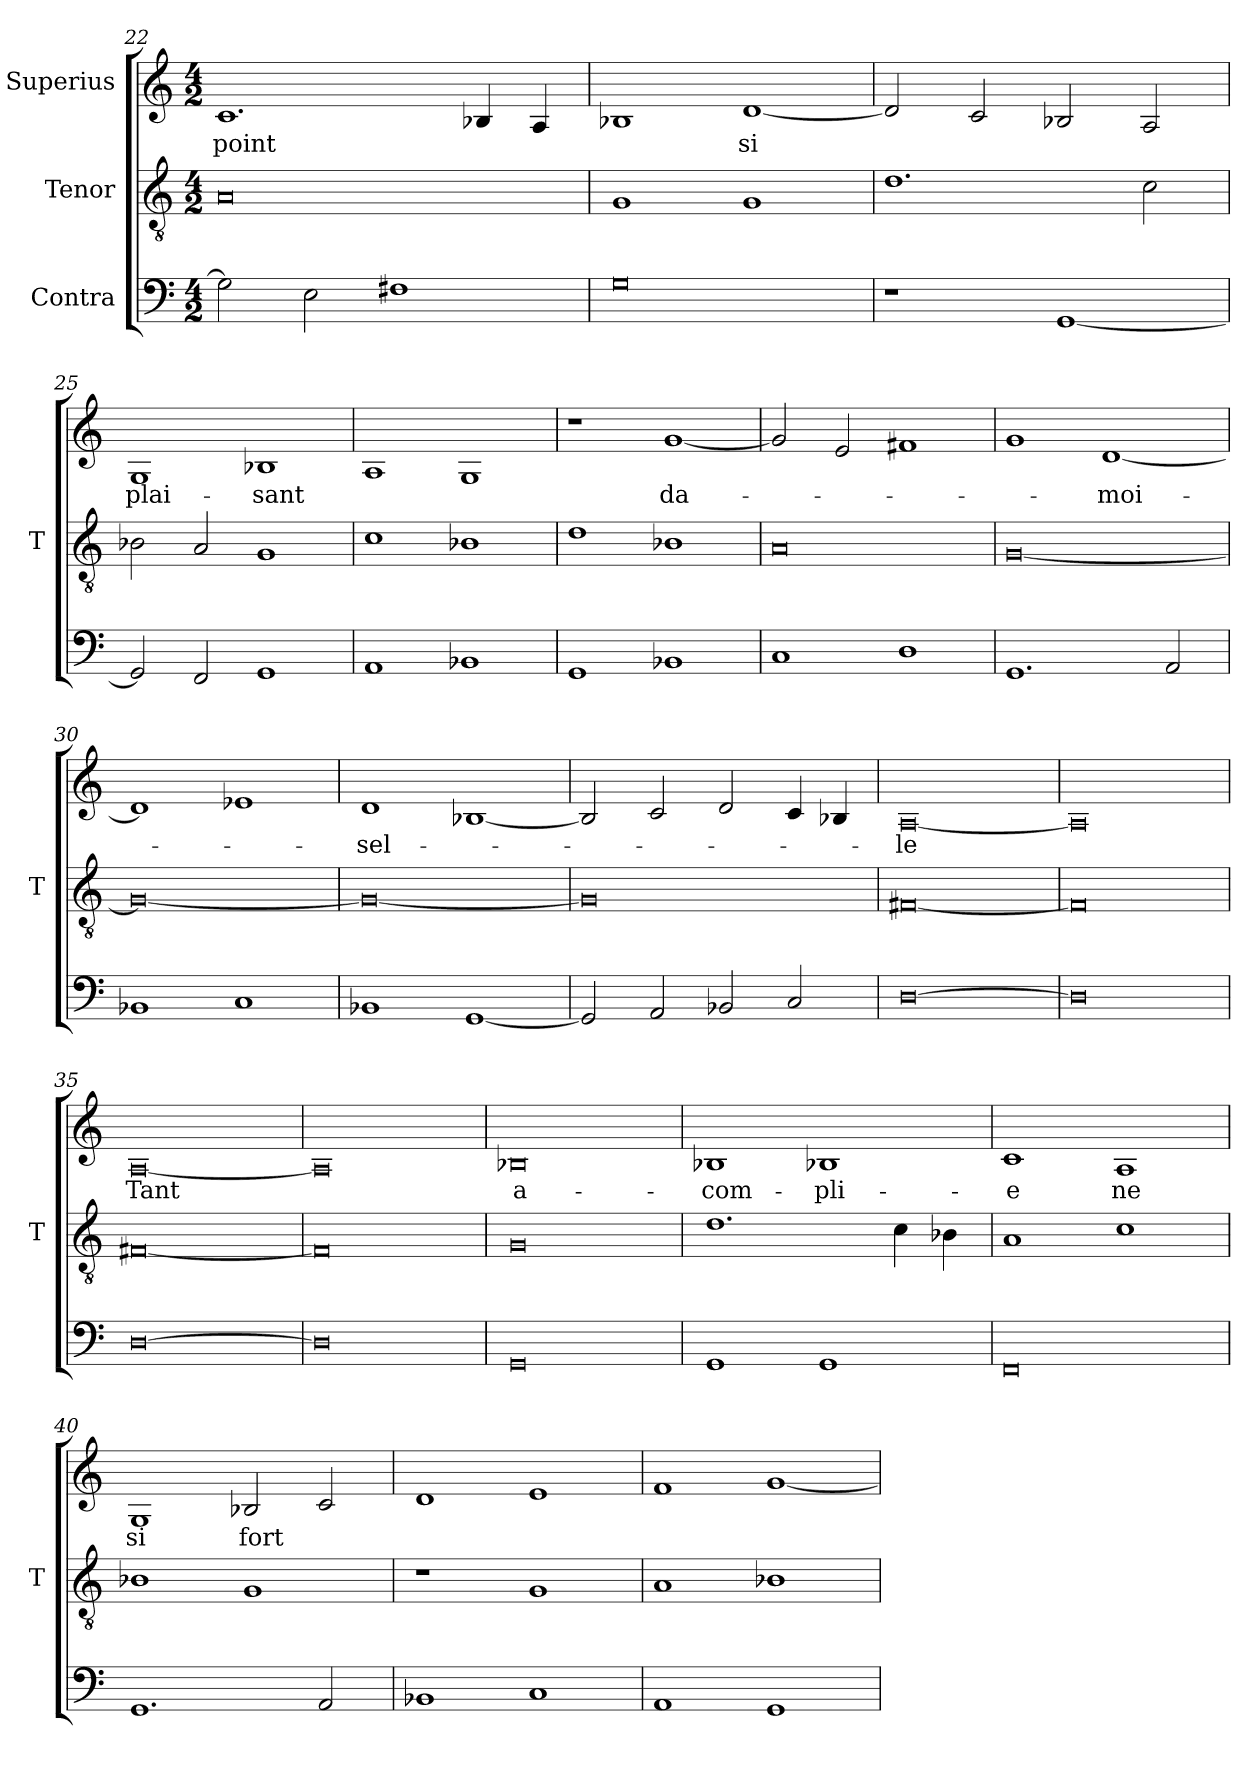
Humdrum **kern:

**kern	**kern	**kern	**text
*part3	*part2	*part1	*part1
*staff3	*staff2	*staff1	*staff1
*I"Contra	*I"Tenor	*I"Superius	*
*	*I'T	*	*
*clefF4	*clefGv2	*clefG2	*
*M4/2	*M4/2	*M4/2	*
=22	=22	=22	=22
2G]	0A	1.c	-point
2E	.	.	.
1F#X	.	.	.
.	.	4B-X	.
.	.	4A	.
=23	=23	=23	=23
0G	1G	1B-X	.
.	1G	[1d	-si
=24	=24	=24	=24
1r	1.d	2d]	.
.	.	2c	.
[1GG	.	2B-X	.
.	2c	2A	.
=25	=25	=25	=25
2GG]	2B-X	1G	plai-
2FF	2A	.	.
1GG	1G	1B-X	-sant
=26	=26	=26	=26
1AA	1c	1A	.
1BB-X	1B-X	1G	.
=27	=27	=27	=27
1GG	1d	1r	.
1BB-X	1B-X	[1g	da-
=28	=28	=28	=28
1C	0A	2g]	.
.	.	2e	.
1D	.	1f#X	.
=29	=29	=29	=29
1.GG	[0G	1g	.
.	.	[1d	-moi-
2AA	.	.	.
=30	=30	=30	=30
1BB-X	0G_	1d]	.
1C	.	1e-X	.
=31	=31	=31	=31
1BB-X	0G_	1d	-sel-
[1GG	.	[1B-X	.
=32	=32	=32	=32
2GG]	0G]	2B-]	.
2AA	.	2c	.
2BB-X	.	2d	.
2C	.	4c	.
.	.	4B-X	.
=33	=33	=33	=33
[0D	[0F#X	[0A	-le
=34	=34	=34	=34
0D]	0F#]	0A]	.
=35	=35	=35	=35
[0D	[0F#X	[0A	-Tant
=36	=36	=36	=36
0D]	0F#]	0A]	.
=37	=37	=37	=37
0GG	0G	0B-X	a-
=38	=38	=38	=38
1GG	1.d	1B-X	-com-
1GG	.	1B-X	-pli-
.	4c	.	.
.	4B-X	.	.
=39	=39	=39	=39
0FF	1A	1c	-e
.	1c	1A	-ne
=40	=40	=40	=40
1.GG	1B-X	1G	-si
.	1G	2B-X	-fort
2AA	.	2c	.
=41	=41	=41	=41
1BB-X	1r	1d	.
1C	1G	1e	.
=42	=42	=42	=42
1AA	1A	1f	.
1GG	1B-X	[1g	.
=	=	=	=
*-	*-	*-	*-
